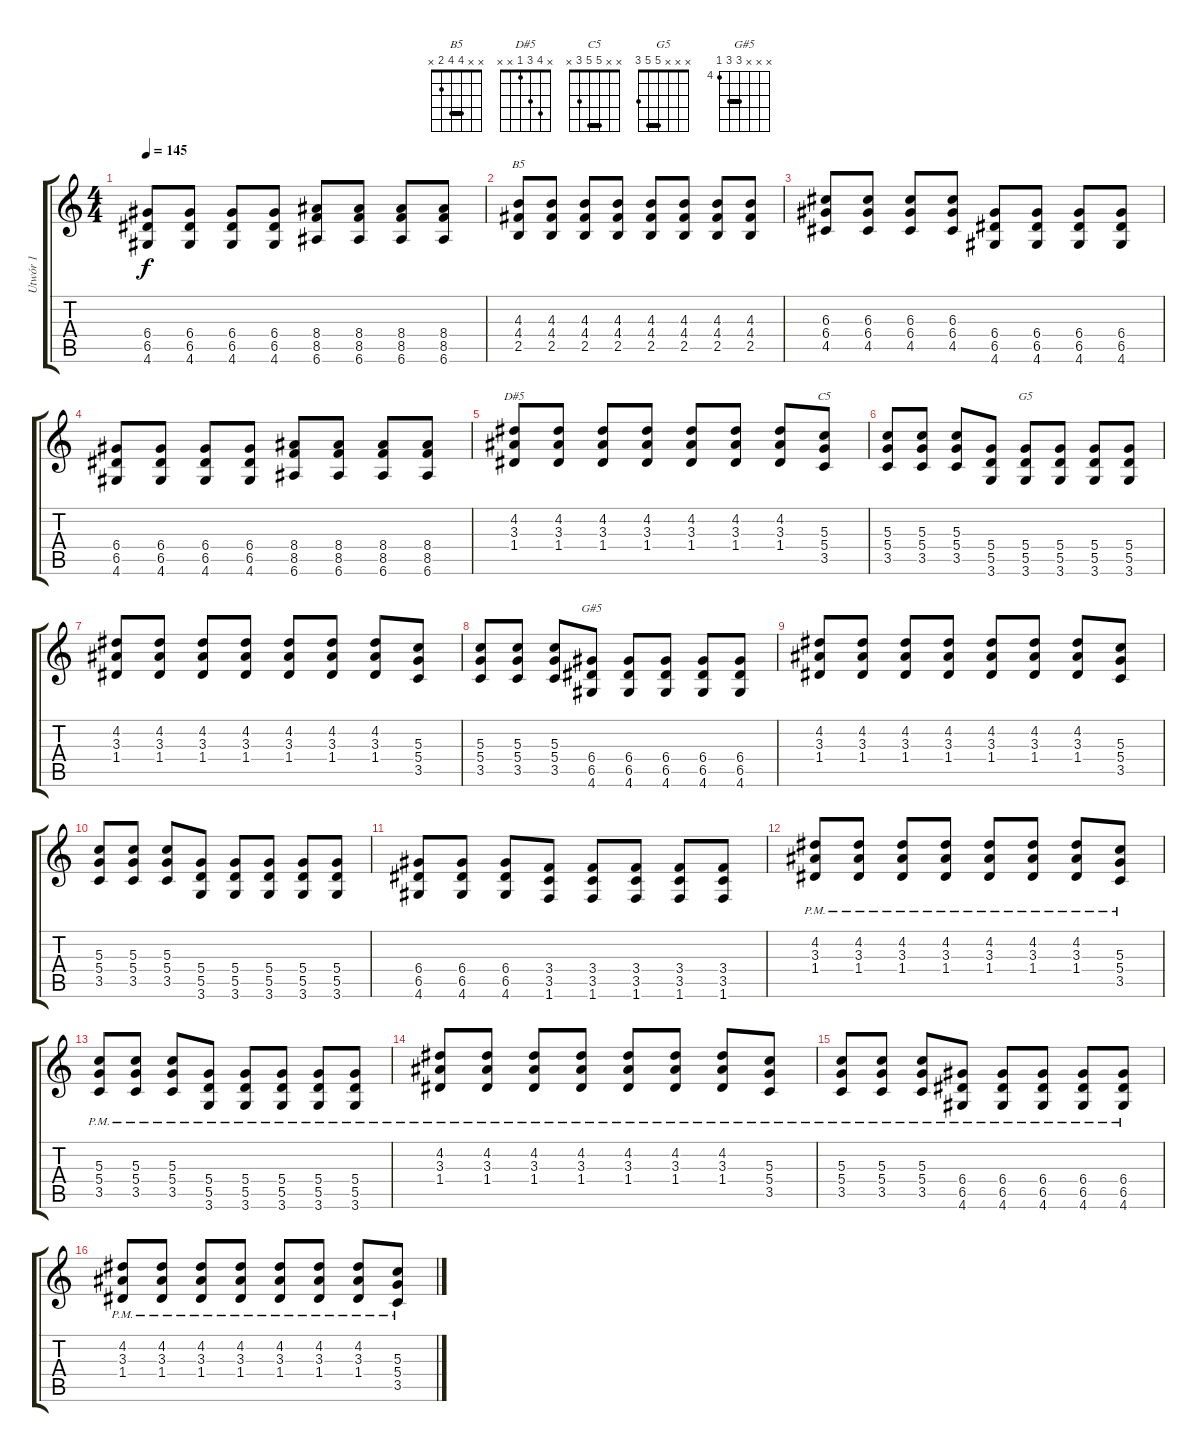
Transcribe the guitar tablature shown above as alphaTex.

\track ("Utwór 1" "Utwór 1") {instrument distortionguitar}
\staff {score tabs}
\tuning (E4 B3 G3 D3 A2 E2) {hide}
\chord ("B5" x x 4 4 2 x) {barre 4}
\chord ("D#5" x 4 3 1 x x)
\chord ("C5" x x 5 5 3 x) {barre 5}
\chord ("G5" x x x 5 5 3) {barre 5}
\chord ("G#5" x x x 6 6 4) {firstfret 4 barre 6}
\ts (4 4)
\tempo 145
\clef g2
\ks c
(6.4 6.5 4.6).8{dy f} (6.4 6.5 4.6).8 (6.4 6.5 4.6).8 (6.4 6.5 4.6).8 (8.4 8.5 6.6).8 (8.4 8.5 6.6).8 (8.4 8.5 6.6).8 (8.4 8.5 6.6).8 |
(4.3 4.4 2.5).8{ch "B5"} (4.3 4.4 2.5).8 (4.3 4.4 2.5).8 (4.3 4.4 2.5).8 (4.3 4.4 2.5).8 (4.3 4.4 2.5).8 (4.3 4.4 2.5).8 (4.3 4.4 2.5).8 |
(6.3 6.4 4.5).8 (6.3 6.4 4.5).8 (6.3 6.4 4.5).8 (6.3 6.4 4.5).8 (6.4 6.5 4.6).8 (6.4 6.5 4.6).8 (6.4 6.5 4.6).8 (6.4 6.5 4.6).8 |
(6.4 6.5 4.6).8 (6.4 6.5 4.6).8 (6.4 6.5 4.6).8 (6.4 6.5 4.6).8 (8.4 8.5 6.6).8 (8.4 8.5 6.6).8 (8.4 8.5 6.6).8 (8.4 8.5 6.6).8 |
(4.2 3.3 1.4).8{ch "D#5"} (4.2 3.3 1.4).8 (4.2 3.3 1.4).8 (4.2 3.3 1.4).8 (4.2 3.3 1.4).8 (4.2 3.3 1.4).8 (4.2 3.3 1.4).8 (5.3 5.4 3.5).8{ch "C5"} |
(5.3 5.4 3.5).8 (5.3 5.4 3.5).8 (5.3 5.4 3.5).8 (5.4 5.5 3.6).8 (5.4 5.5 3.6).8{ch "G5"} (5.4 5.5 3.6).8 (5.4 5.5 3.6).8 (5.4 5.5 3.6).8 |
(4.2 3.3 1.4).8 (4.2 3.3 1.4).8 (4.2 3.3 1.4).8 (4.2 3.3 1.4).8 (4.2 3.3 1.4).8 (4.2 3.3 1.4).8 (4.2 3.3 1.4).8 (5.3 5.4 3.5).8 |
(5.3 5.4 3.5).8 (5.3 5.4 3.5).8 (5.3 5.4 3.5).8 (6.4 6.5 4.6).8{ch "G#5"} (6.4 6.5 4.6).8 (6.4 6.5 4.6).8 (6.4 6.5 4.6).8 (6.4 6.5 4.6).8 |
(4.2 3.3 1.4).8 (4.2 3.3 1.4).8 (4.2 3.3 1.4).8 (4.2 3.3 1.4).8 (4.2 3.3 1.4).8 (4.2 3.3 1.4).8 (4.2 3.3 1.4).8 (5.3 5.4 3.5).8 |
(5.3 5.4 3.5).8 (5.3 5.4 3.5).8 (5.3 5.4 3.5).8 (5.4 5.5 3.6).8 (5.4 5.5 3.6).8 (5.4 5.5 3.6).8 (5.4 5.5 3.6).8 (5.4 5.5 3.6).8 |
(6.4 6.5 4.6).8 (6.4 6.5 4.6).8 (6.4 6.5 4.6).8 (3.4 3.5 1.6).8 (3.4 3.5 1.6).8 (3.4 3.5 1.6).8 (3.4 3.5 1.6).8 (3.4 3.5 1.6).8 |
(4.2{pm} 3.3{pm} 1.4{pm}).8 (4.2{pm} 3.3{pm} 1.4{pm}).8 (4.2{pm} 3.3{pm} 1.4{pm}).8 (4.2{pm} 3.3{pm} 1.4{pm}).8 (4.2{pm} 3.3{pm} 1.4{pm}).8 (4.2{pm} 3.3{pm} 1.4{pm}).8 (4.2{pm} 3.3{pm} 1.4{pm}).8 (5.3{pm} 5.4{pm} 3.5{pm}).8 |
(5.3{pm} 5.4{pm} 3.5{pm}).8 (5.3{pm} 5.4{pm} 3.5{pm}).8 (5.3{pm} 5.4{pm} 3.5{pm}).8 (5.4{pm} 5.5{pm} 3.6{pm}).8 (5.4{pm} 5.5{pm} 3.6{pm}).8 (5.4{pm} 5.5{pm} 3.6{pm}).8 (5.4{pm} 5.5{pm} 3.6{pm}).8 (5.4{pm} 5.5{pm} 3.6{pm}).8 |
(4.2{pm} 3.3{pm} 1.4{pm}).8 (4.2{pm} 3.3{pm} 1.4{pm}).8 (4.2{pm} 3.3{pm} 1.4{pm}).8 (4.2{pm} 3.3{pm} 1.4{pm}).8 (4.2{pm} 3.3{pm} 1.4{pm}).8 (4.2{pm} 3.3{pm} 1.4{pm}).8 (4.2{pm} 3.3{pm} 1.4{pm}).8 (5.3{pm} 5.4{pm} 3.5{pm}).8 |
(5.3{pm} 5.4{pm} 3.5{pm}).8 (5.3{pm} 5.4{pm} 3.5{pm}).8 (5.3{pm} 5.4{pm} 3.5{pm}).8 (6.4{pm} 6.5{pm} 4.6{pm}).8 (6.4{pm} 6.5{pm} 4.6{pm}).8 (6.4{pm} 6.5{pm} 4.6{pm}).8 (6.4{pm} 6.5{pm} 4.6{pm}).8 (6.4{pm} 6.5{pm} 4.6{pm}).8 |
(4.2{pm} 3.3{pm} 1.4{pm}).8 (4.2{pm} 3.3{pm} 1.4{pm}).8 (4.2{pm} 3.3{pm} 1.4{pm}).8 (4.2{pm} 3.3{pm} 1.4{pm}).8 (4.2{pm} 3.3{pm} 1.4{pm}).8 (4.2{pm} 3.3{pm} 1.4{pm}).8 (4.2{pm} 3.3{pm} 1.4{pm}).8 (5.3{pm} 5.4{pm} 3.5{pm}).8
